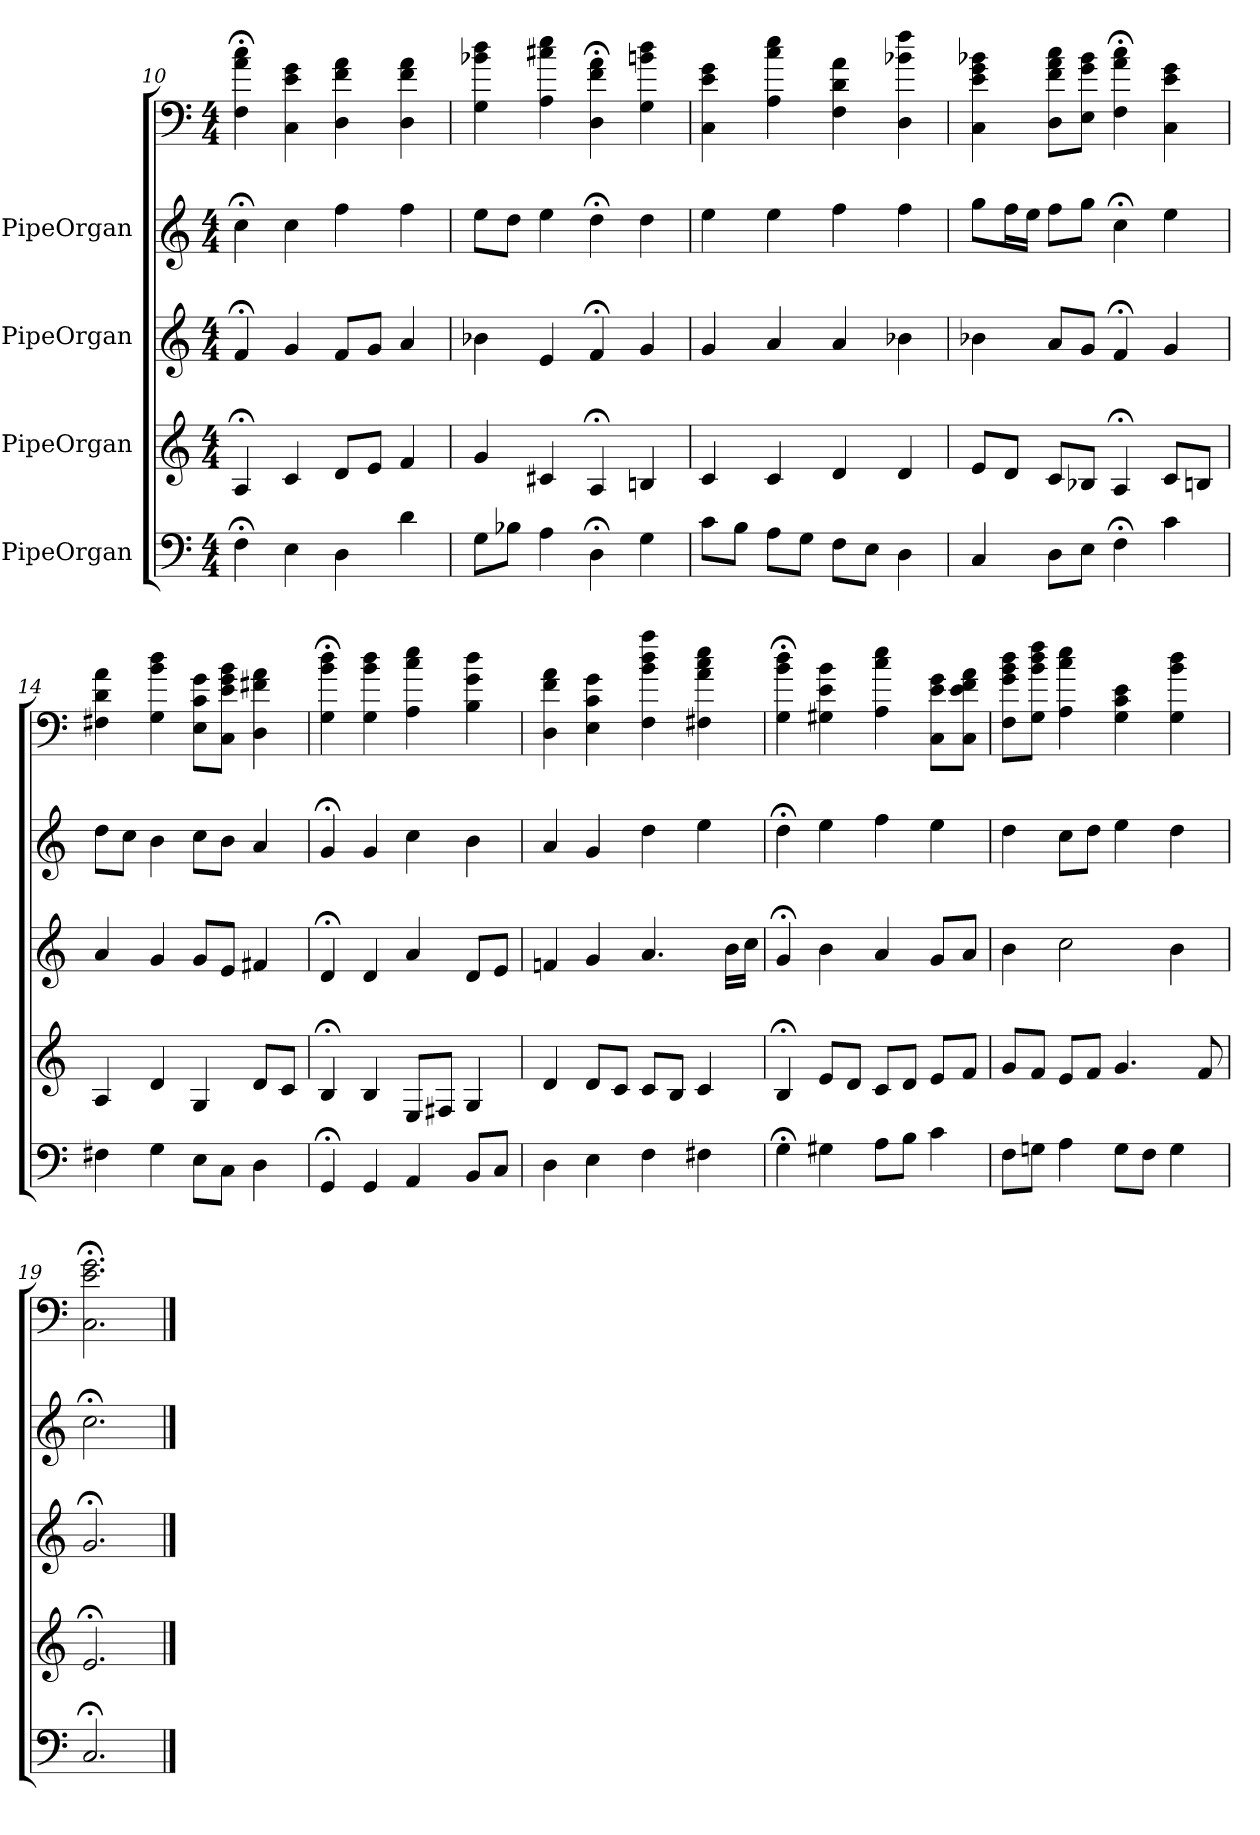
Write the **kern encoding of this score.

**kern	**kern	**kern	**kern	**kern
*part5	*part4	*part3	*part2	*part1
*staff5	*staff4	*staff3	*staff2	*staff1
*I"PipeOrgan	*I"PipeOrgan	*I"PipeOrgan	*I"PipeOrgan	*
*k[]	*k[]	*k[]	*k[]	*k[]
*C:	*C:	*C:	*C:	*C:
*M4/4	*M4/4	*M4/4	*M4/4	*M4/4
=10	=10	=10	=10	=10
4F;<	4A;<	4f;<	4cc;<	4F;< 4a;< 4cc;<
4E	4c	4g	4cc	4C 4e 4g
4D	8dL	8fL	4ff	4D 4f 4a
.	8eJ	8gJ	.	.
4d	4f	4a	4ff	4D 4f 4a
=11	=11	=11	=11	=11
8GL	4g	4b-X	8eeL	4G 4b-X 4dd
8B-XJ	.	.	8ddJ	.
4A	4c#X	4e	4ee	4A 4cc#X 4ee
4D;<	4A;<	4f;<	4dd;<	4D;< 4f;< 4a;<
4G	4Bn	4g	4dd	4G 4bn 4dd
=12	=12	=12	=12	=12
8cL	4c	4g	4ee	4C 4e 4g
8BJ	.	.	.	.
8AL	4c	4a	4ee	4A 4cc 4ee
8GJ	.	.	.	.
8FL	4d	4a	4ff	4F 4d 4a
8EJ	.	.	.	.
4D	4d	4b-X	4ff	4D 4b-X 4ff
=13	=13	=13	=13	=13
4C	8eL	4b-X	8ggL	4C 4e 4g 4b-X
.	8dJ	.	16ffL	.
.	.	.	16eeJJ	.
8DL	8cL	8aL	8ffL	8D 8f 8a 8ccL
8EJ	8B-XJ	8gJ	8ggJ	8E 8g 8b-J
4F;<	4A;<	4f;<	4cc;<	4F;< 4a;< 4cc;<
4c	8cL	4g	4ee	4C 4e 4g
.	8BnJ	.	.	.
=14	=14	=14	=14	=14
4F#X	4A	4a	8ddL	4F#X 4d 4a
.	.	.	8ccJ	.
4G	4d	4g	4b	4G 4b 4dd
8EL	4G	8gL	8ccL	8E 8c 8gL
8CJ	.	8eJ	8bJ	8C 8e 8g 8bJ
4D	8dL	4f#X	4a	4D 4f#X 4a
.	8cJ	.	.	.
=15	=15	=15	=15	=15
4GG;<	4B;<	4d;<	4g;<	4G;< 4b;< 4dd;<
4GG	4B	4d	4g	4G 4b 4dd
4AA	8EL	4a	4cc	4A 4cc 4ee
.	8F#XJ	.	.	.
8BBL	4G	8dL	4b	4B 4g 4dd
8CJ	.	8eJ	.	.
=16	=16	=16	=16	=16
4D	4d	4fn	4a	4D 4f 4a
4E	8dL	4g	4g	4E 4c 4g
.	8cJ	.	.	.
4F	8cL	4.a	4dd	4F 4b 4dd 4aa
.	8BJ	.	.	.
4F#X	4c	.	4ee	4F#X 4a 4cc 4ee
.	.	16bLL	.	.
.	.	16ccJJ	.	.
=17	=17	=17	=17	=17
4G;<	4B;<	4g;<	4dd;<	4G;< 4b;< 4dd;<
4G#X	8eL	4b	4ee	4G#X 4e 4b
.	8dJ	.	.	.
8AL	8cL	4a	4ff	4A 4cc 4ee
8BJ	8dJ	.	.	.
4c	8eL	8gL	4ee	8C 8e 8gL
.	8fJ	8aJ	.	8C 8e 8f 8aJ
=18	=18	=18	=18	=18
8FL	8gL	4b	4dd	8F 8g 8b 8ddL
8GnJ	8fJ	.	.	8G 8b 8dd 8ffJ
4A	8eL	2cc	8ccL	4A 4cc 4ee
.	8fJ	.	8ddJ	.
8GL	4.g	.	4ee	4G 4c 4e
8FJ	.	.	.	.
4G	.	4b	4dd	4G 4b 4dd
.	8f	.	.	.
=19	=19	=19	=19	=19
2.C;<	2.e;<	2.g;<	2.cc;<	2.C;< 2.e;< 2.g;<
==	==	==	==	==
*-	*-	*-	*-	*-
